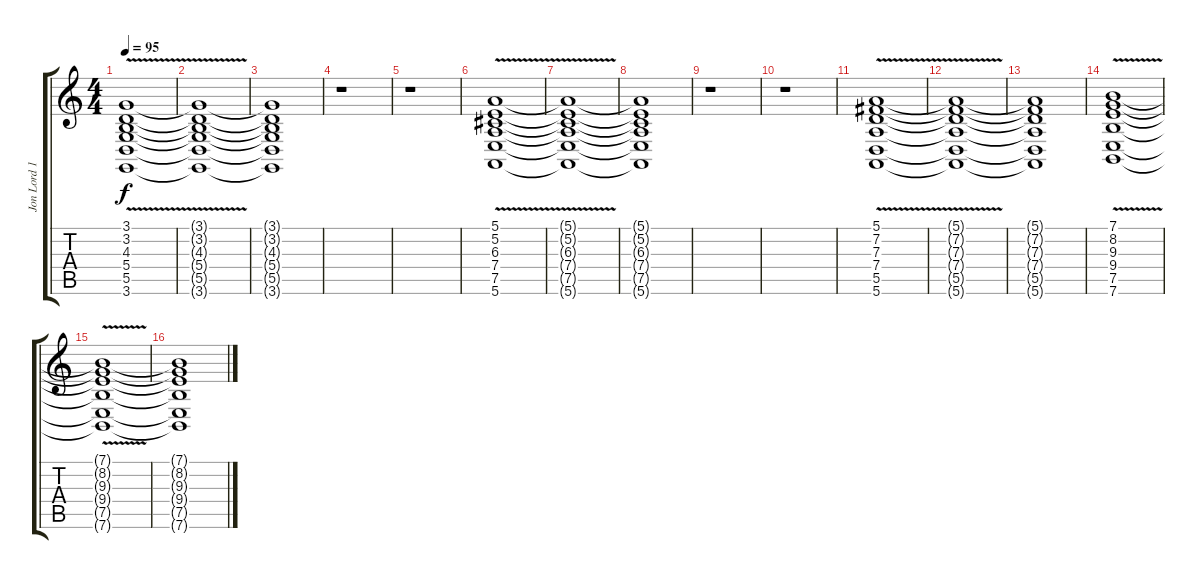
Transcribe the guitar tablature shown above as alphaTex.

\track ("Jon Lord 1" "Jon Lord 1") {instrument drawbarorgan}
\staff {score tabs}
\tuning (E4 B3 G3 D3 A2 E2) {hide}
\ts (4 4)
\tempo 95
\clef g2
\ks c
(3.1{v} 3.2{v} 4.3{v} 5.4{v} 5.5{v} 3.6{v}).1{dy f volume 14} |
(3.1{t} 3.2{t} 4.3{t} 5.4{t} 5.5{t} 3.6{t}).1 |
(3.1{t} 3.2{t} 4.3{t} 5.4{t} 5.5{t} 3.6{t}).1{volume 0} |
r.1 |
r.1 |
(5.1{v} 5.2 6.3 7.4 7.5 5.6).1{volume 14} |
(5.1{t} 5.2{t} 6.3{t} 7.4{t} 7.5{t} 5.6{t}).1 |
(5.1{t} 5.2{t} 6.3{t} 7.4{t} 7.5{t} 5.6{t}).1{volume 0} |
r.1 |
r.1 |
(5.1{v} 7.2{v} 7.3{v} 7.4{v} 5.5{v} 5.6{v}).1{volume 14} |
(5.1{t} 7.2{t} 7.3{t} 7.4{t} 5.5{t} 5.6{t}).1 |
(5.1{t} 7.2{t} 7.3{t} 7.4{t} 5.5{t} 5.6{t}).1{volume 0} |
(7.1{v} 8.2{v} 9.3{v} 9.4{v} 7.5{v} 7.6{v}).1{volume 14} |
(7.1{t} 8.2{t} 9.3{t} 9.4{t} 7.5{t} 7.6{t}).1 |
(7.1{t} 8.2{t} 9.3{t} 9.4{t} 7.5{t} 7.6{t}).1{volume 0}
